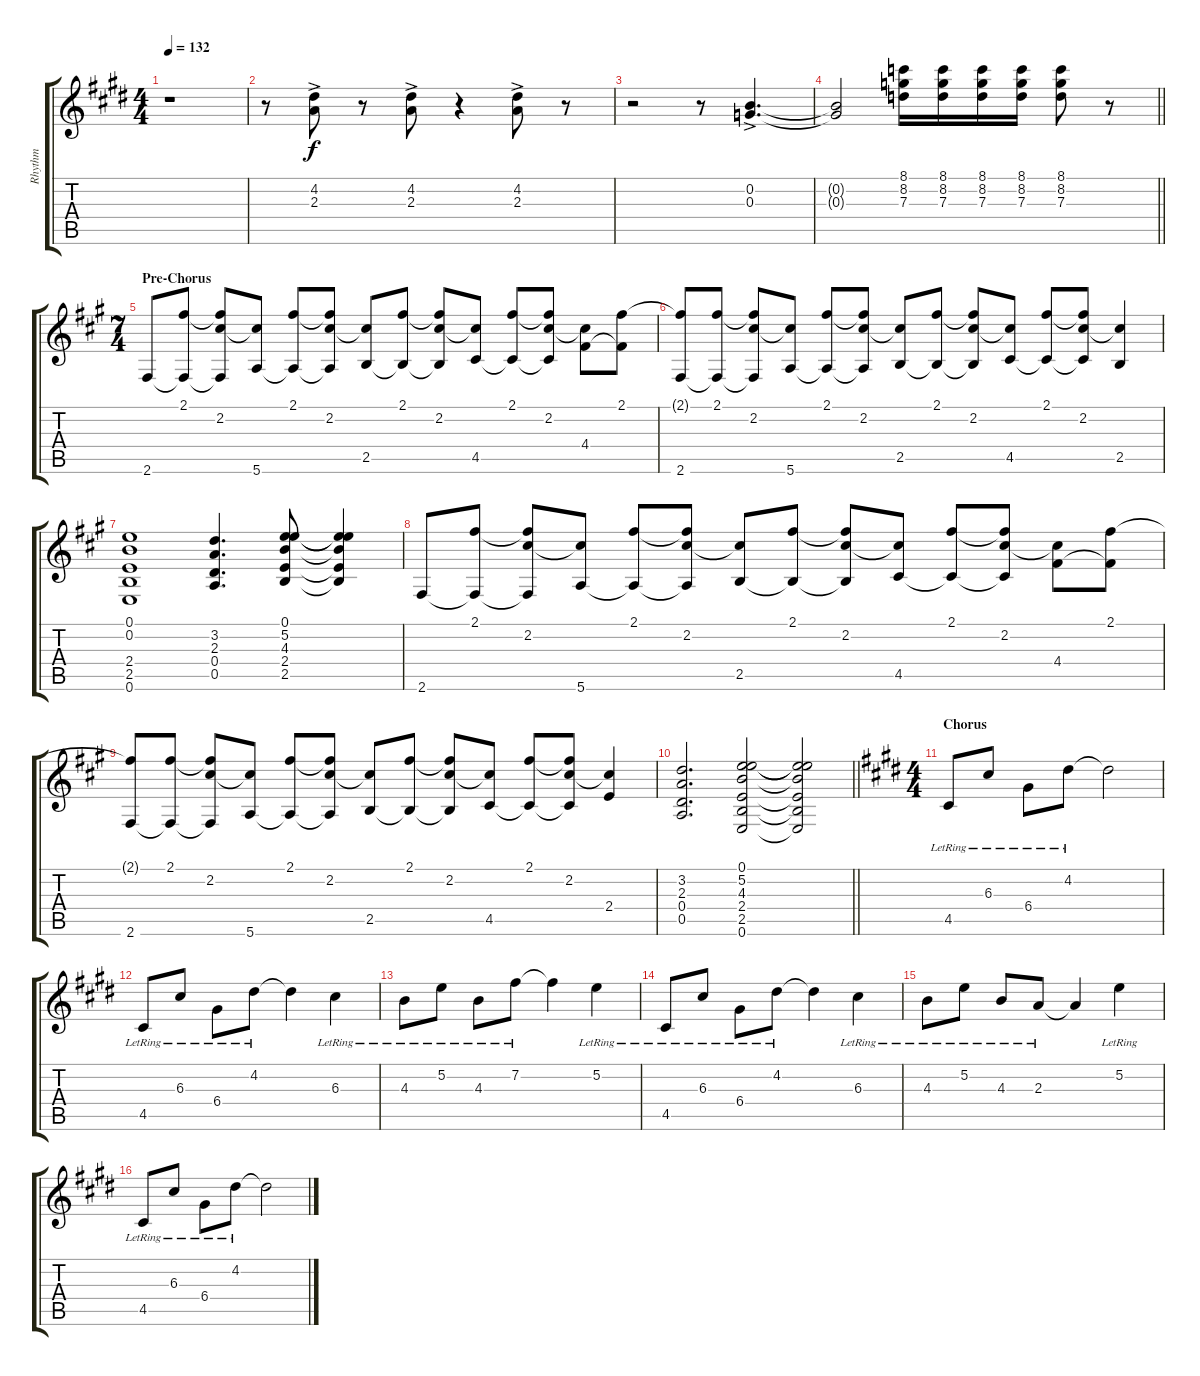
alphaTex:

\track ("Rhythm" "Rhythm") {instrument distortionguitar}
\staff {score tabs}
\tuning (E4 B3 G3 D3 A2 E2) {hide}
\ts (4 4)
\tempo 132
\clef g2
\ks c#minor
r.1{dy f} |
r.8 (4.2{ac} 2.3{ac}).8 r.8 (4.2{ac} 2.3{ac}).8 r.4 (4.2{ac} 2.3{ac}).8 r.8 |
r.2 r.8 (0.2{ac} 0.3{ac}).4{d} |
\barLineRight lightlight
(0.2{t} 0.3{t}).2 (8.1 8.2 7.3).16 (8.1 8.2 7.3).16 (8.1 8.2 7.3).16 (8.1 8.2 7.3).16 (8.1 8.2 7.3).8 r.8 |
\ts (7 4)
\section ("" "Pre-Chorus")
\ks f#minor
2.6.8 (2.1 2.6{t}).8 (2.1{t} 2.2 2.6{t}).8 (2.2{t} 5.6).8 (2.1 5.6{t}).8 (2.1{t} 2.2 5.6{t}).8 (2.2{t} 2.5).8 (2.1 2.5{t}).8 (2.1{t} 2.2 2.5{t}).8 (2.2{t} 4.5).8 (2.1 4.5{t}).8 (2.1{t} 2.2 4.5{t}).8 (2.2{t} 4.4).8 (2.1 4.4{t}).8 |
(2.1{t} 2.6).8 (2.1 2.6{t}).8 (2.1{t} 2.2 2.6{t}).8 (2.2{t} 5.6).8 (2.1 5.6{t}).8 (2.1{t} 2.2 5.6{t}).8 (2.2{t} 2.5).8 (2.1 2.5{t}).8 (2.1{t} 2.2 2.5{t}).8 (2.2{t} 4.5).8 (2.1 4.5{t}).8 (2.1{t} 2.2 4.5{t}).8 (2.2{t} 2.5).4 |
(0.1 0.2 2.4 2.5 0.6).1 (3.2 2.3 0.4 0.5).4{d} (0.1 5.2 4.3 2.4 2.5).8 (0.1{t} 5.2{t} 4.3{t} 2.4{t} 2.5{t}).4 |
2.6.8 (2.1 2.6{t}).8 (2.1{t} 2.2 2.6{t}).8 (2.2{t} 5.6).8 (2.1 5.6{t}).8 (2.1{t} 2.2 5.6{t}).8 (2.2{t} 2.5).8 (2.1 2.5{t}).8 (2.1{t} 2.2 2.5{t}).8 (2.2{t} 4.5).8 (2.1 4.5{t}).8 (2.1{t} 2.2 4.5{t}).8 (2.2{t} 4.4).8 (2.1 4.4{t}).8 |
(2.1{t} 2.6).8 (2.1 2.6{t}).8 (2.1{t} 2.2 2.6{t}).8 (2.2{t} 5.6).8 (2.1 5.6{t}).8 (2.1{t} 2.2 5.6{t}).8 (2.2{t} 2.5).8 (2.1 2.5{t}).8 (2.1{t} 2.2 2.5{t}).8 (2.2{t} 4.5).8 (2.1 4.5{t}).8 (2.1{t} 2.2 4.5{t}).8 (2.2{t} 2.4).4 |
\barLineRight lightlight
(3.2 2.3 0.4 0.5).2{d} (0.1 5.2 4.3 2.4 2.5 0.6).2 (0.1{t} 5.2{t} 4.3{t} 2.4{t} 2.5{t} 0.6{t}).2 |
\ts (4 4)
\section ("" "Chorus")
\ks c#minor
4.5{lr}.8 6.3{lr}.8 6.4{lr}.8 4.2{lr}.8 4.2{t}.2 |
4.5{lr}.8 6.3{lr}.8 6.4{lr}.8 4.2{lr}.8 4.2{t}.4 6.3{lr}.4 |
4.3{lr}.8 5.2{lr}.8 4.3{lr}.8 7.2{lr}.8 7.2{t}.4 5.2{lr}.4 |
4.5{lr}.8 6.3{lr}.8 6.4{lr}.8 4.2{lr}.8 4.2{t}.4 6.3{lr}.4 |
4.3{lr}.8 5.2{lr}.8 4.3{lr}.8 2.3{lr}.8 2.3{t}.4 5.2{lr}.4 |
4.5{lr}.8 6.3{lr}.8 6.4{lr}.8 4.2{lr}.8 4.2{t}.2
